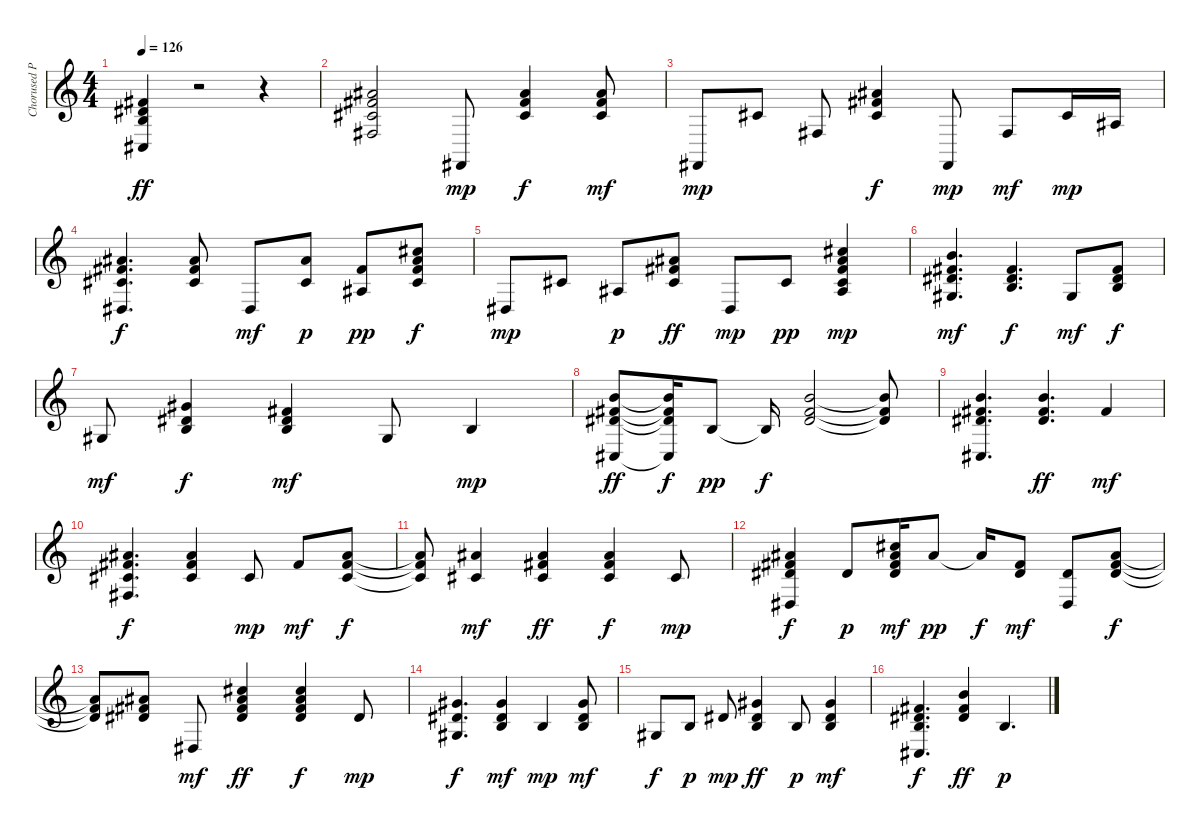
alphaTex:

\track ("Chorused Piano" "Chorused P") {instrument electricpiano2}
\staff {score}
\tuning (E4 B3 G3 D3 A2 E2) {hide}
\ts (4 4)
\tempo 126
\clef g2
\ks c
(2.1 4.2 4.3 4.5).4{dy ff} r.2 r.4 |
(6.1 7.2 6.3 4.4).2 2.6.8{dy mp} (6.1 7.2 6.3).4{dy f} (6.1 7.2 6.3).8{dy mf} |
2.6.8{dy mp} 2.2.8 4.4.8 (6.1 7.2 6.3).4{dy f} 2.6.8{dy mp} 4.4.8{dy mf} 2.2.16{dy mp} 3.3.16 |
(6.1 7.2 6.3 6.5).4{d dy f} (6.1 7.2 6.3).8 6.5.8{dy mf} (6.1 6.3).8{dy p} (7.2 8.4).8{dy pp} (9.1 11.2 11.3 11.4).8{dy f} |
11.6.8{dy mp} 11.4.8 8.4.8{dy p} (11.2 11.3 11.4).8{dy ff} 11.6.8{dy mp} 11.4.8{dy pp} (9.1 11.2 11.3 11.4 13.5).4{dy mp} |
(12.2 11.3 13.4 11.5).4{d dy mf} (0.2 11.3 13.4).4{d dy f} 11.5.8{dy mf} (7.2 8.3 9.4).8{dy f} |
6.4.8{dy mf} (4.1 4.2 4.3).4{dy f} (2.1 4.2 4.3).4{dy mf} 1.3.8 0.2.4{dy mp} |
(7.1 7.2 8.3 9.6).8{dy ff} (7.1{t} 7.2{t} 8.3{t} 9.6{t}).16{dy f} 0.2.8{dy pp} 0.2{t}.16{dy f} (7.1 7.2 8.3).2 (7.1{t} 7.2{t} 8.3{t}).8 |
(7.1 7.2 8.3 9.6).4{d} (7.1 7.2 8.3).4{d dy ff} 7.2.4{dy mf} |
(6.1 7.2 6.3 4.4).4{d dy f} (6.1 7.2 6.3).4 6.3.8{dy mp} 7.2.8{dy mf} (6.1 7.2 6.3).8{dy f} |
(6.1{t} 7.2{t} 6.3{t}).8 (6.1 6.3).4{dy mf} (6.1 7.2 6.3).4{dy ff} (6.1 7.2 6.3).4{dy f} 6.3.8{dy mp} |
(6.1 7.2 8.3 6.5).4{dy f} 8.3.8{dy p} (9.1 11.2 11.3 13.4).16{dy mf} 11.2.8{dy pp} 11.2{t}.16{dy f} (11.3 13.4).8{dy mf} (13.4 11.6).8 (11.2 11.3 13.4).8{dy f} |
(11.2{t} 11.3{t} 13.4{t}).8 (11.2 11.3 13.4).8 11.6.8{dy mf} (9.1 11.2 11.3 13.4).4{dy ff} (9.1 11.2 11.3 13.4).4{dy f} 13.4.8{dy mp} |
(13.3 13.4 11.5).4{d dy f} (0.2 13.3 13.4).4{dy mf} 0.2.4{dy mp} (4.1 4.2 4.3).8{dy mf} |
1.3.8{dy f} 0.2.8{dy p} 4.2.8{dy mp} (4.1 4.2 4.3).4{dy ff} 4.3.8{dy p} (4.1 4.2 4.3).4{dy mf} |
(2.1 4.2 4.3 4.5).4{d dy f} (7.1 7.2 8.3).4{dy ff} 0.2.4{d dy p}
